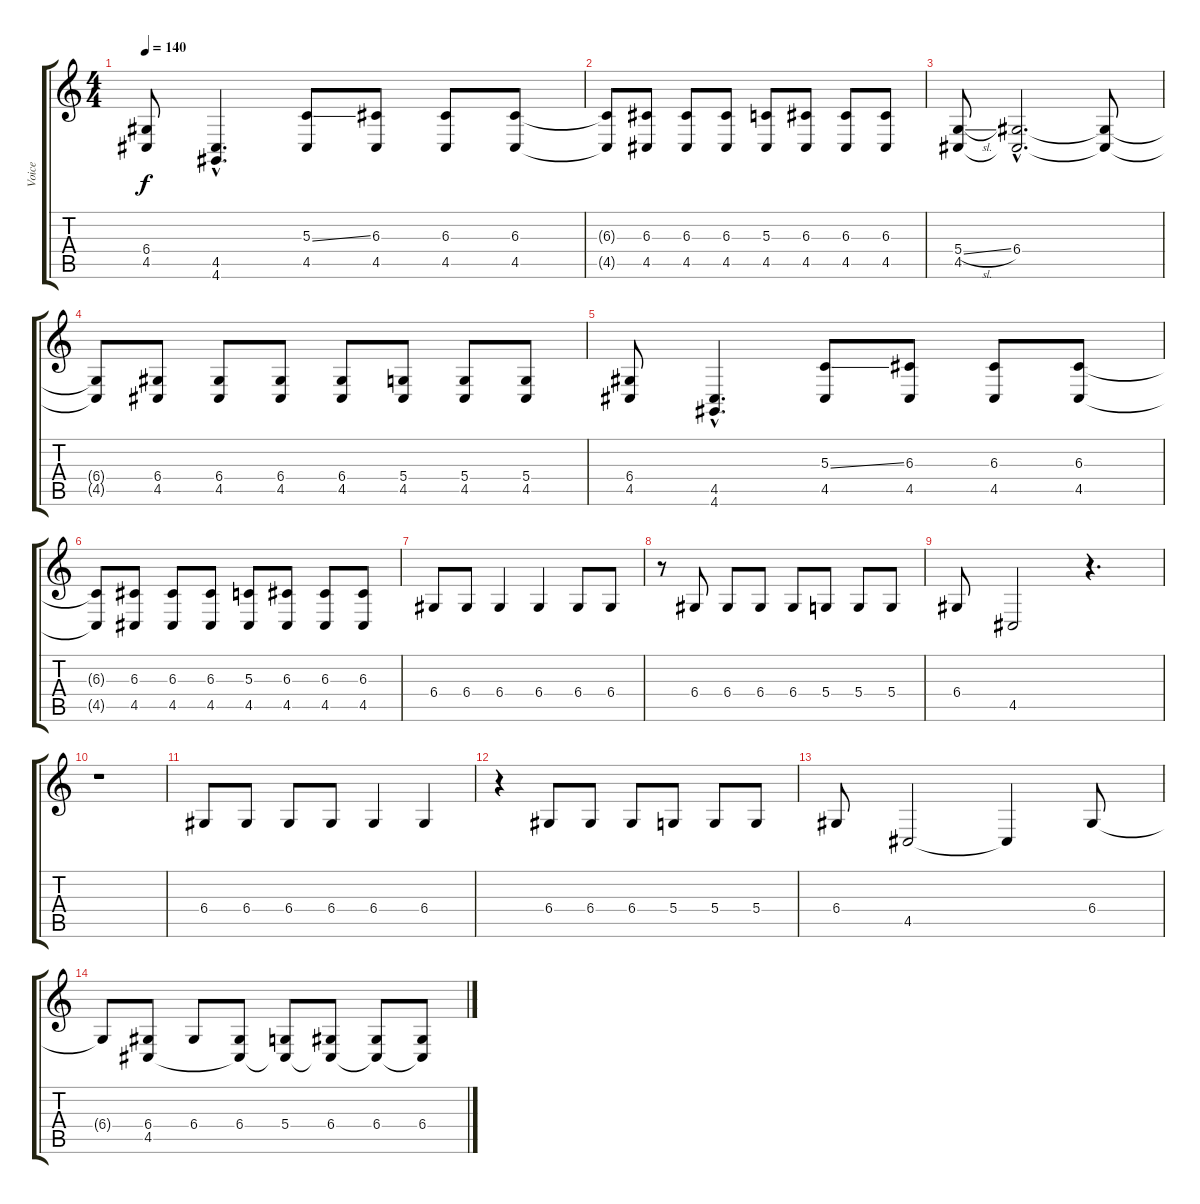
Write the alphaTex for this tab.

\track ("Voice" "Voice") {instrument tenorsax}
\staff {score tabs}
\tuning (E4 B3 G3 D3 A2 E2) {hide}
\ts (4 4)
\tempo 140
\clef g2
\ks c
(6.4 4.5).8{dy f} (4.5{hac} 4.6{hac}).4{d} (5.3{ss} 4.5).8 (6.3 4.5).8 (6.3 4.5).8 (6.3 4.5).8 |
(6.3{t} 4.5{t}).8 (6.3 4.5).8 (6.3 4.5).8 (6.3 4.5).8 (5.3 4.5).8 (6.3 4.5).8 (6.3 4.5).8 (6.3 4.5).8 |
(5.4{sl} 4.5).8 (6.4{hac} 4.5{hac t}).2{d} (6.4{t} 4.5{t}).8 |
(6.4{t} 4.5{t}).8 (6.4 4.5).8 (6.4 4.5).8 (6.4 4.5).8 (6.4 4.5).8 (5.4 4.5).8 (5.4 4.5).8 (5.4 4.5).8 |
(6.4 4.5).8 (4.5{hac} 4.6{hac}).4{d} (5.3{ss} 4.5).8 (6.3 4.5).8 (6.3 4.5).8 (6.3 4.5).8 |
(6.3{t} 4.5{t}).8 (6.3 4.5).8 (6.3 4.5).8 (6.3 4.5).8 (5.3 4.5).8 (6.3 4.5).8 (6.3 4.5).8 (6.3 4.5).8 |
6.4.8 6.4.8 6.4.4 6.4.4 6.4.8 6.4.8 |
r.8 6.4.8 6.4.8 6.4.8 6.4.8 5.4.8 5.4.8 5.4.8 |
6.4.8 4.5.2 r.4{d} |
r.1 |
6.4.8 6.4.8 6.4.8 6.4.8 6.4.4 6.4.4 |
r.4 6.4.8 6.4.8 6.4.8 5.4.8 5.4.8 5.4.8 |
6.4.8 4.5.2 4.5{t}.4 6.4.8 |
6.4{t}.8 (6.4 4.5).8 6.4.8 (6.4 4.5{t}).8 (5.4 4.5{t}).8 (6.4 4.5{t}).8 (6.4 4.5{t}).8 (6.4 4.5{t}).8
